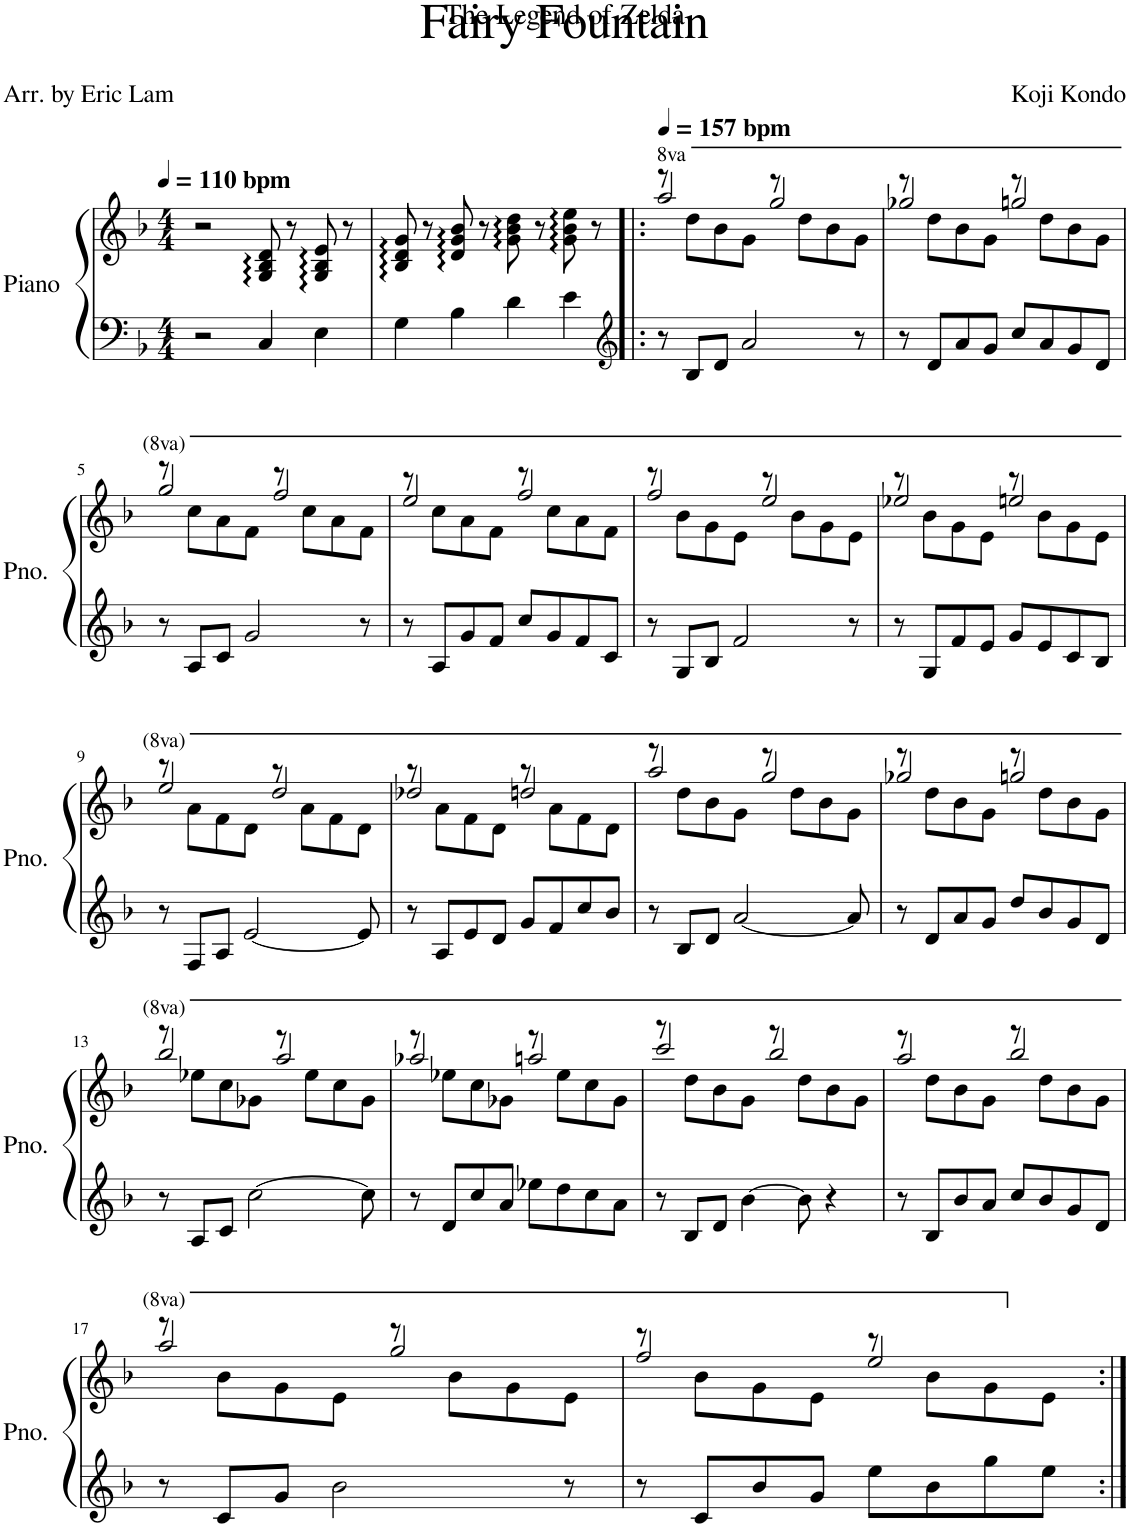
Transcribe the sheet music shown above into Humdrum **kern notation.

**kern	**kern
*part1	*part1
*staff2	*staff1
*I"Piano	*
*I'Pno.	*
*clefF4	*clefG2
*k[b-]	*k[b-]
*M4/4	*M4/4
*MM110	*MM110
=1	=1
!	!LO:TX:a:B:t=bpm
2r	2r
4C/	8G/:: 8B-/:: 8d/::
.	8r
4E\	8G/:: 8B-/:: 8e/::
.	8r
=2	=2
4G\	8B-/:: 8d/:: 8g/::
.	8r
4B-\	8d/:: 8g/:: 8b-/::
.	8r
4d\	8g\:: 8b-\:: 8dd\::
.	8r
4e\	8g\:: 8b-\:: 8ee\::
.	8r
=3!|:	=3!|:
*clefG2	*
*	*8va
*	*MM157
*	*^
!	!LO:TX:a:B:t=bpm	!
8r	8r	2aaa/
8B-/L	8ddd\L	.
8d/J	8bb-\	.
2a/	8gg\J	.
.	8r	2ggg/
.	8ddd\L	.
.	8bb-\	.
8r	8gg\J	.
=4	=4	=4
8r	8r	2ggg-X/
8d/L	8ddd\L	.
8a/	8bb-\	.
8g/J	8gg\J	.
8cc/L	8r	2gggn/
8a/	8ddd\L	.
8g/	8bb-\	.
8d/J	8gg\J	.
!!LO:LB:g=z	!!
=5	=5	=5
8r	8r	2ggg/
8A/L	8ccc\L	.
8c/J	8aa\	.
2g/	8ff\J	.
.	8r	2fff/
.	8ccc\L	.
.	8aa\	.
8r	8ff\J	.
=6	=6	=6
8r	8r	2eee/
8A/L	8ccc\L	.
8g/	8aa\	.
8f/J	8ff\J	.
8cc/L	8r	2fff/
8g/	8ccc\L	.
8f/	8aa\	.
8c/J	8ff\J	.
=7	=7	=7
8r	8r	2fff/
8G/L	8bb-\L	.
8B-/J	8gg\	.
2f/	8ee\J	.
.	8r	2eee/
.	8bb-\L	.
.	8gg\	.
8r	8ee\J	.
=8	=8	=8
8r	8r	2eee-X/
8G/L	8bb-\L	.
8f/	8gg\	.
8e/J	8ee\J	.
8g/L	8r	2eeen/
8e/	8bb-\L	.
8c/	8gg\	.
8B-/J	8ee\J	.
!!LO:LB:g=z	!!
=9	=9	=9
8r	8r	2eee/
8F/L	8aa\L	.
8A/J	8ff\	.
[2e/	8dd\J	.
.	8r	2ddd/
.	8aa\L	.
.	8ff\	.
8e/]	8dd\J	.
=10	=10	=10
8r	8r	2ddd-X/
8A/L	8aa\L	.
8e/	8ff\	.
8d/J	8dd\J	.
8g/L	8r	2dddn/
8f/	8aa\L	.
8cc/	8ff\	.
8b-/J	8dd\J	.
=11	=11	=11
8r	8r	2aaa/
8B-/L	8ddd\L	.
8d/J	8bb-\	.
[2a/	8gg\J	.
.	8r	2ggg/
.	8ddd\L	.
.	8bb-\	.
8a/]	8gg\J	.
=12	=12	=12
8r	8r	2ggg-X/
8d/L	8ddd\L	.
8a/	8bb-\	.
8g/J	8gg\J	.
8dd/L	8r	2gggn/
8b-/	8ddd\L	.
8g/	8bb-\	.
8d/J	8gg\J	.
!!LO:LB:g=z	!!
=13	=13	=13
8r	8r	2bbb-/
8A/L	8eee-X\L	.
8c/J	8ccc\	.
[2cc\	8gg-X\J	.
.	8r	2aaa/
.	8eee-\L	.
.	8ccc\	.
8cc\]	8gg-\J	.
=14	=14	=14
8r	8r	2aaa-X/
8d/L	8eee-X\L	.
8cc/	8ccc\	.
8a/J	8gg-X\J	.
8ee-X\L	8r	2aaan/
8dd\	8eee-\L	.
8cc\	8ccc\	.
8a\J	8gg-\J	.
=15	=15	=15
8r	8r	2cccc/
8B-/L	8ddd\L	.
8d/J	8bb-\	.
[4b-\	8gg\J	.
.	8r	2bbb-/
8b-\]	8ddd\L	.
4r	8bb-\	.
.	8gg\J	.
=16	=16	=16
8r	8r	2aaa/
8B-/L	8ddd\L	.
8b-/	8bb-\	.
8a/J	8gg\J	.
8cc/L	8r	2bbb-/
8b-/	8ddd\L	.
8g/	8bb-\	.
8d/J	8gg\J	.
!!LO:LB:g=z	!!
=17	=17	=17
8r	8r	2aaa/
8c/L	8bb-\L	.
8g/J	8gg\	.
2b-\	8ee\J	.
.	8r	2ggg/
.	8bb-\L	.
.	8gg\	.
8r	8ee\J	.
=18	=18	=18
8r	8r	2fff/
8c/L	8bb-\L	.
8b-/	8gg\	.
8g/J	8ee\J	.
8ee\L	8r	2eee/
8b-\	8bb-\L	.
8gg\	8gg\	.
*	*X8va	*
8ee\J	8e\J	.
*	*v	*v
=:|!	=:|!
*-	*-
